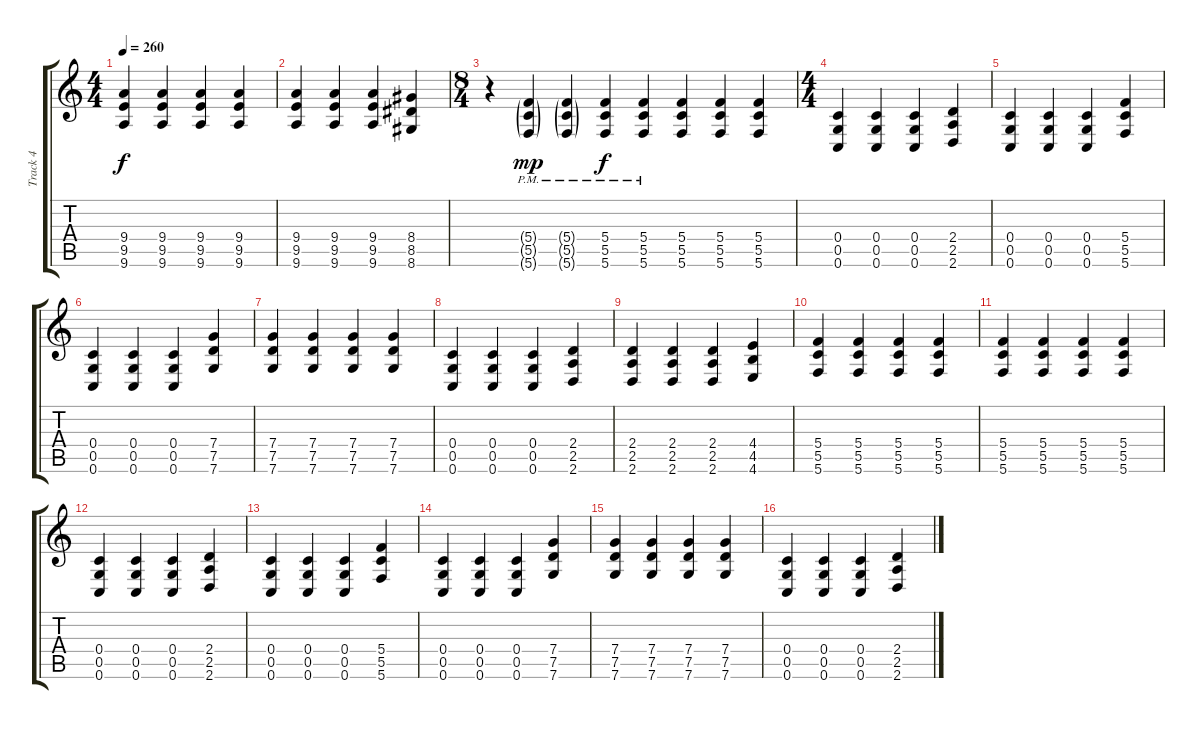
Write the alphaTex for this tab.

\track ("Track 4" "Track 4") {instrument overdrivenguitar}
\staff {score tabs}
\tuning (D4 A3 F3 C3 G2 C2) {hide}
\ts (4 4)
\tempo 260
\clef g2
\ks c
(9.4 9.5 9.6).4{dy f} (9.4 9.5 9.6).4 (9.4 9.5 9.6).4 (9.4 9.5 9.6).4 |
(9.4 9.5 9.6).4 (9.4 9.5 9.6).4 (9.4 9.5 9.6).4 (8.4 8.5 8.6).4 |
\ts (8 4)
r.4 (5.4{g pm} 5.5{g pm} 5.6{g pm}).4{dy mp} (5.4{g pm} 5.5{g pm} 5.6{g pm}).4 (5.4{pm} 5.5{pm} 5.6{pm}).4{dy f} (5.4{pm} 5.5{pm} 5.6{pm}).4 (5.4 5.5 5.6).4 (5.4 5.5 5.6).4 (5.4 5.5 5.6).4 |
\ts (4 4)
(0.4 0.5 0.6).4 (0.4 0.5 0.6).4 (0.4 0.5 0.6).4 (2.4 2.5 2.6).4 |
(0.4 0.5 0.6).4 (0.4 0.5 0.6).4 (0.4 0.5 0.6).4 (5.4 5.5 5.6).4 |
(0.4 0.5 0.6).4 (0.4 0.5 0.6).4 (0.4 0.5 0.6).4 (7.4 7.5 7.6).4 |
(7.4 7.5 7.6).4 (7.4 7.5 7.6).4 (7.4 7.5 7.6).4 (7.4 7.5 7.6).4 |
(0.4 0.5 0.6).4 (0.4 0.5 0.6).4 (0.4 0.5 0.6).4 (2.4 2.5 2.6).4 |
(2.4 2.5 2.6).4 (2.4 2.5 2.6).4 (2.4 2.5 2.6).4 (4.4 4.5 4.6).4 |
(5.4 5.5 5.6).4 (5.4 5.5 5.6).4 (5.4 5.5 5.6).4 (5.4 5.5 5.6).4 |
(5.4 5.5 5.6).4 (5.4 5.5 5.6).4 (5.4 5.5 5.6).4 (5.4 5.5 5.6).4 |
(0.4 0.5 0.6).4 (0.4 0.5 0.6).4 (0.4 0.5 0.6).4 (2.4 2.5 2.6).4 |
(0.4 0.5 0.6).4 (0.4 0.5 0.6).4 (0.4 0.5 0.6).4 (5.4 5.5 5.6).4 |
(0.4 0.5 0.6).4 (0.4 0.5 0.6).4 (0.4 0.5 0.6).4 (7.4 7.5 7.6).4 |
(7.4 7.5 7.6).4 (7.4 7.5 7.6).4 (7.4 7.5 7.6).4 (7.4 7.5 7.6).4 |
(0.4 0.5 0.6).4 (0.4 0.5 0.6).4 (0.4 0.5 0.6).4 (2.4 2.5 2.6).4
